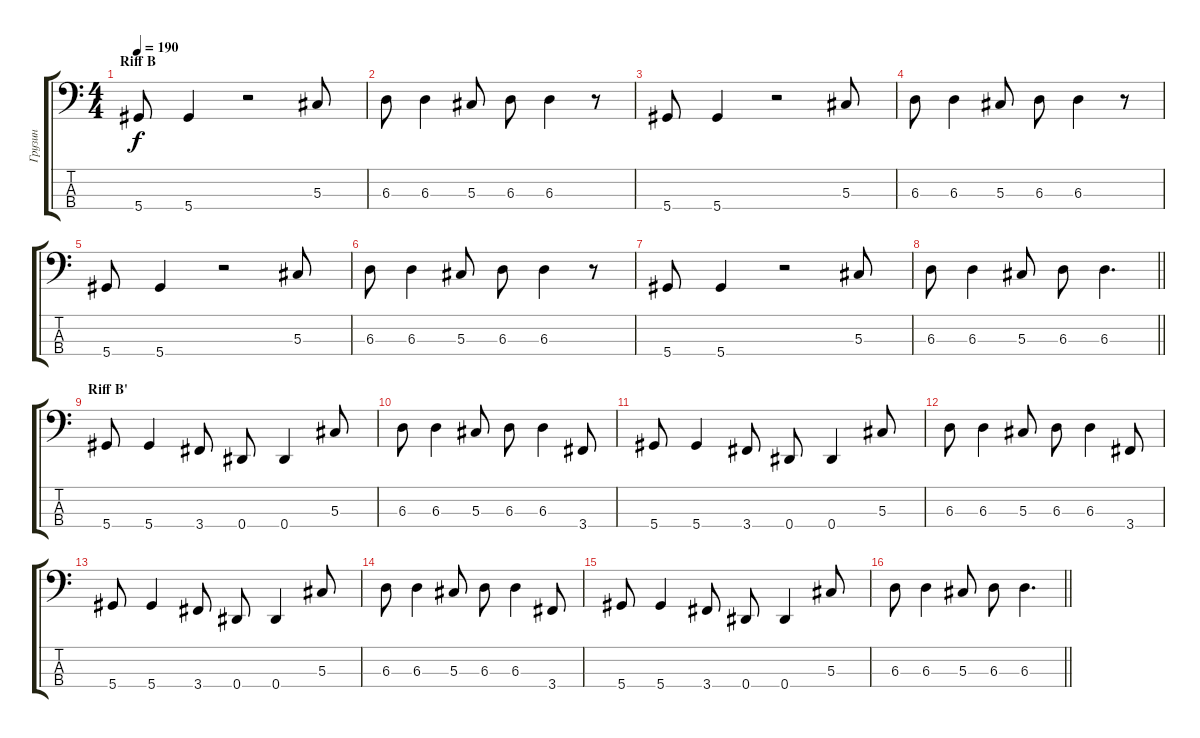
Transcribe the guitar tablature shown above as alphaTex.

\track ("Грузин" "Грузин") {instrument electricbasspick}
\staff {score tabs}
\tuning (Gb2 Db2 Ab1 Eb1) {hide}
\ts (4 4)
\section ("" "Riff B")
\tempo 190
\clef f4
\ks c
5.4.8{dy f} 5.4.4 r.2 5.3.8 |
6.3.8 6.3.4 5.3.8 6.3.8 6.3.4 r.8 |
5.4.8 5.4.4 r.2 5.3.8 |
6.3.8 6.3.4 5.3.8 6.3.8 6.3.4 r.8 |
5.4.8 5.4.4 r.2 5.3.8 |
6.3.8 6.3.4 5.3.8 6.3.8 6.3.4 r.8 |
5.4.8 5.4.4 r.2 5.3.8 |
\barLineRight lightlight
6.3.8 6.3.4 5.3.8 6.3.8 6.3.4{d} |
\section ("" "Riff B'")
5.4.8 5.4.4 3.4.8 0.4.8 0.4.4 5.3.8 |
6.3.8 6.3.4 5.3.8 6.3.8 6.3.4 3.4.8 |
5.4.8 5.4.4 3.4.8 0.4.8 0.4.4 5.3.8 |
6.3.8 6.3.4 5.3.8 6.3.8 6.3.4 3.4.8 |
5.4.8 5.4.4 3.4.8 0.4.8 0.4.4 5.3.8 |
6.3.8 6.3.4 5.3.8 6.3.8 6.3.4 3.4.8 |
5.4.8 5.4.4 3.4.8 0.4.8 0.4.4 5.3.8 |
\barLineRight lightlight
6.3.8 6.3.4 5.3.8 6.3.8 6.3.4{d}
